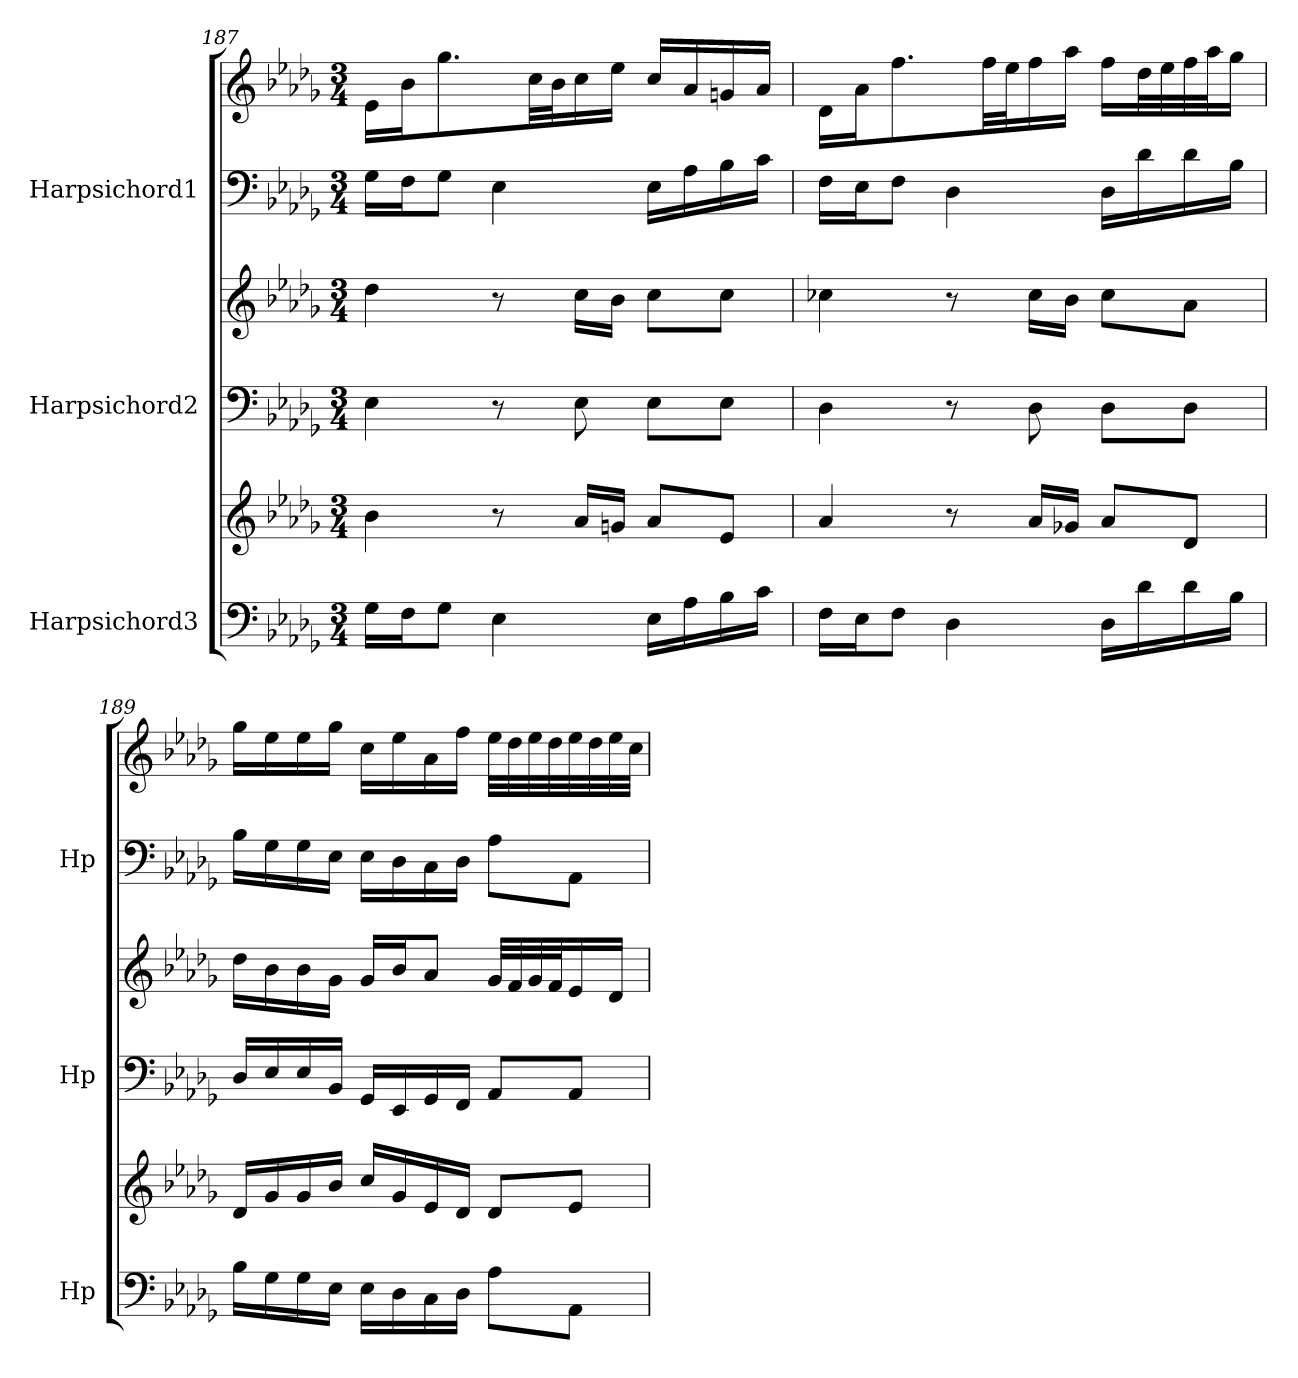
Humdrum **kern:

**kern	**kern	**kern	**kern	**kern	**kern
*part3	*part3	*part2	*part2	*part1	*part1
*staff6	*staff5	*staff4	*staff3	*staff2	*staff1
*I"Harpsichord3	*	*I"Harpsichord2	*	*I"Harpsichord1	*
*I'Hp	*	*I'Hp	*	*I'Hp	*
*clefF4	*clefG2	*clefF4	*clefG2	*clefF4	*clefG2
*k[b-e-a-d-g-]	*k[b-e-a-d-g-]	*k[b-e-a-d-g-]	*k[b-e-a-d-g-]	*k[b-e-a-d-g-]	*k[b-e-a-d-g-]
*M3/4	*M3/4	*M3/4	*M3/4	*M3/4	*M3/4
=187	=187	=187	=187	=187	=187
16G-\LL	4b-\	4E-\	4dd-\	16G-\LL	16e-\LL
16F\J	.	.	.	16F\J	16b-\J
8G-\J	.	.	.	8G-\J	8.gg-\
4E-\	8r	8r	8r	4E-\	.
.	.	.	.	.	32cc\LL
.	.	.	.	.	32b-\J
.	16a-/LL	8E-\	16cc\LL	.	16cc\
.	16gn/JJ	.	16b-\JJ	.	16ee-\JJ
16E-\LL	8a-/L	8E-\L	8cc\L	16E-\LL	16cc/LL
16A-\	.	.	.	16A-\	16a-/
16B-\	8e-/J	8E-\J	8cc\J	16B-\	16gn/
16c\JJ	.	.	.	16c\JJ	16a-/JJ
!!LO:LB:g=z
=188	=188	=188	=188	=188	=188
16F\LL	4a-/	4D-\	4cc-X\	16F\LL	16d-\LL
16E-\J	.	.	.	16E-\J	16a-\J
8F\J	.	.	.	8F\J	8.ff\
4D-\	8r	8r	8r	4D-\	.
.	.	.	.	.	32ff\LL
.	.	.	.	.	32ee-\J
.	16a-/LL	8D-\	16cc-\LL	.	16ff\
.	16g-X/JJ	.	16b-\JJ	.	16aa-\JJ
16D-\LL	8a-/L	8D-\L	8cc-\L	16D-\LL	16ff\LL
16d-\	.	.	.	16d-\	32dd-\L
.	.	.	.	.	32ee-\
16d-\	8d-/J	8D-\J	8a-\J	16d-\	32ff\
.	.	.	.	.	32aa-\J
16B-\JJ	.	.	.	16B-\JJ	16gg-\JJ
=189	=189	=189	=189	=189	=189
16B-\LL	16d-/LL	16D-/LL	16dd-\LL	16B-\LL	16gg-\LL
16G-\	16g-/	16E-/	16b-\	16G-\	16ee-\
16G-\	16g-/	16E-/	16b-\	16G-\	16ee-\
16E-\JJ	16b-/JJ	16BB-/JJ	16g-\JJ	16E-\JJ	16gg-\JJ
16E-\LL	16cc/LL	16GG-/LL	16g-/LL	16E-\LL	16cc\LL
16D-\	16g-/	16EE-/	16b-/J	16D-\	16ee-\
16C\	16e-/	16GG-/	8a-/J	16C\	16a-\
16D-\JJ	16d-/JJ	16FF/JJ	.	16D-\JJ	16ff\JJ
8A-\L	8d-/L	8AA-/L	32g-/LLL	8A-\L	32ee-\LLL
.	.	.	32f/	.	32dd-\
.	.	.	32g-/	.	32ee-\
.	.	.	32f/J	.	32dd-\
8AA-\J	8e-/J	8AA-/J	16e-/	8AA-\J	32ee-\
.	.	.	.	.	32dd-\
.	.	.	16d-/JJ	.	32ee-\
.	.	.	.	.	32cc\JJJ
=	=	=	=	=	=
*-	*-	*-	*-	*-	*-
